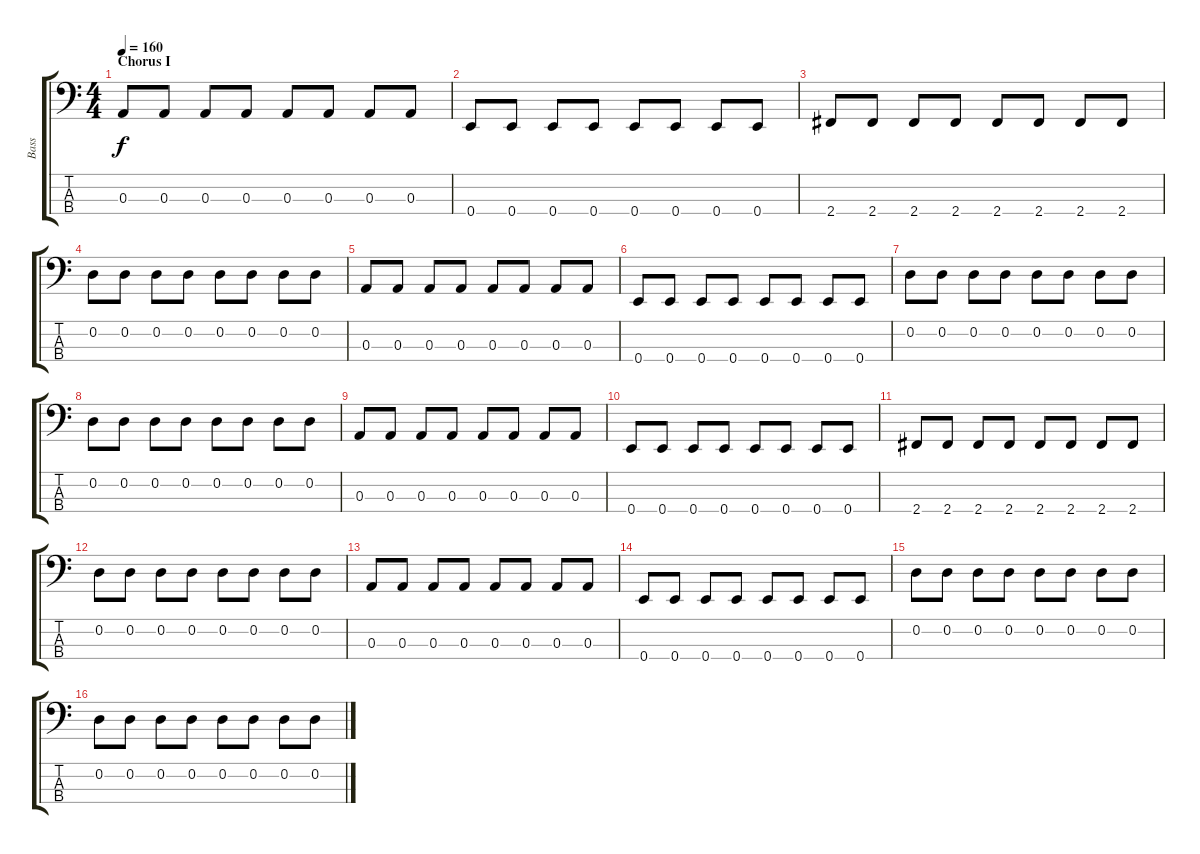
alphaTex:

\track ("Bass" "Bass") {instrument acousticguitarnylon}
\staff {score tabs}
\tuning (G2 D2 A1 E1) {hide}
\ts (4 4)
\section ("" "Chorus I")
\tempo 160
\clef f4
\ks c
0.3.8{dy f} 0.3.8 0.3.8 0.3.8 0.3.8 0.3.8 0.3.8 0.3.8 |
0.4.8 0.4.8 0.4.8 0.4.8 0.4.8 0.4.8 0.4.8 0.4.8 |
2.4.8 2.4.8 2.4.8 2.4.8 2.4.8 2.4.8 2.4.8 2.4.8 |
0.2.8 0.2.8 0.2.8 0.2.8 0.2.8 0.2.8 0.2.8 0.2.8 |
0.3.8 0.3.8 0.3.8 0.3.8 0.3.8 0.3.8 0.3.8 0.3.8 |
0.4.8 0.4.8 0.4.8 0.4.8 0.4.8 0.4.8 0.4.8 0.4.8 |
0.2.8 0.2.8 0.2.8 0.2.8 0.2.8 0.2.8 0.2.8 0.2.8 |
0.2.8 0.2.8 0.2.8 0.2.8 0.2.8 0.2.8 0.2.8 0.2.8 |
0.3.8 0.3.8 0.3.8 0.3.8 0.3.8 0.3.8 0.3.8 0.3.8 |
0.4.8 0.4.8 0.4.8 0.4.8 0.4.8 0.4.8 0.4.8 0.4.8 |
2.4.8 2.4.8 2.4.8 2.4.8 2.4.8 2.4.8 2.4.8 2.4.8 |
0.2.8 0.2.8 0.2.8 0.2.8 0.2.8 0.2.8 0.2.8 0.2.8 |
0.3.8 0.3.8 0.3.8 0.3.8 0.3.8 0.3.8 0.3.8 0.3.8 |
0.4.8 0.4.8 0.4.8 0.4.8 0.4.8 0.4.8 0.4.8 0.4.8 |
0.2.8 0.2.8 0.2.8 0.2.8 0.2.8 0.2.8 0.2.8 0.2.8 |
0.2.8 0.2.8 0.2.8 0.2.8 0.2.8 0.2.8 0.2.8 0.2.8
